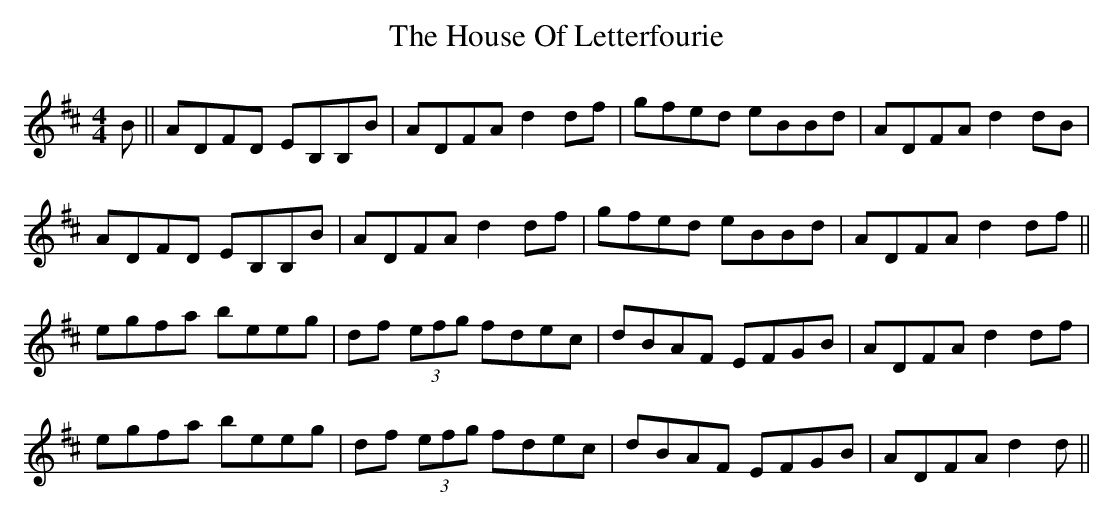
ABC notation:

X:1
T: The House Of Letterfourie
M: 4/4
L: 1/8
K: Dmaj
B||ADFD EB,B,B|ADFA d2 df|gfed eBBd|ADFA d2 dB|
ADFD EB,B,B|ADFA d2 df|gfed eBBd|ADFA d2 df||
egfa beeg|df (3efg fdec|dBAF EFGB|ADFA d2 df|
egfa beeg|df (3efg fdec|dBAF EFGB|ADFA d2 d||
